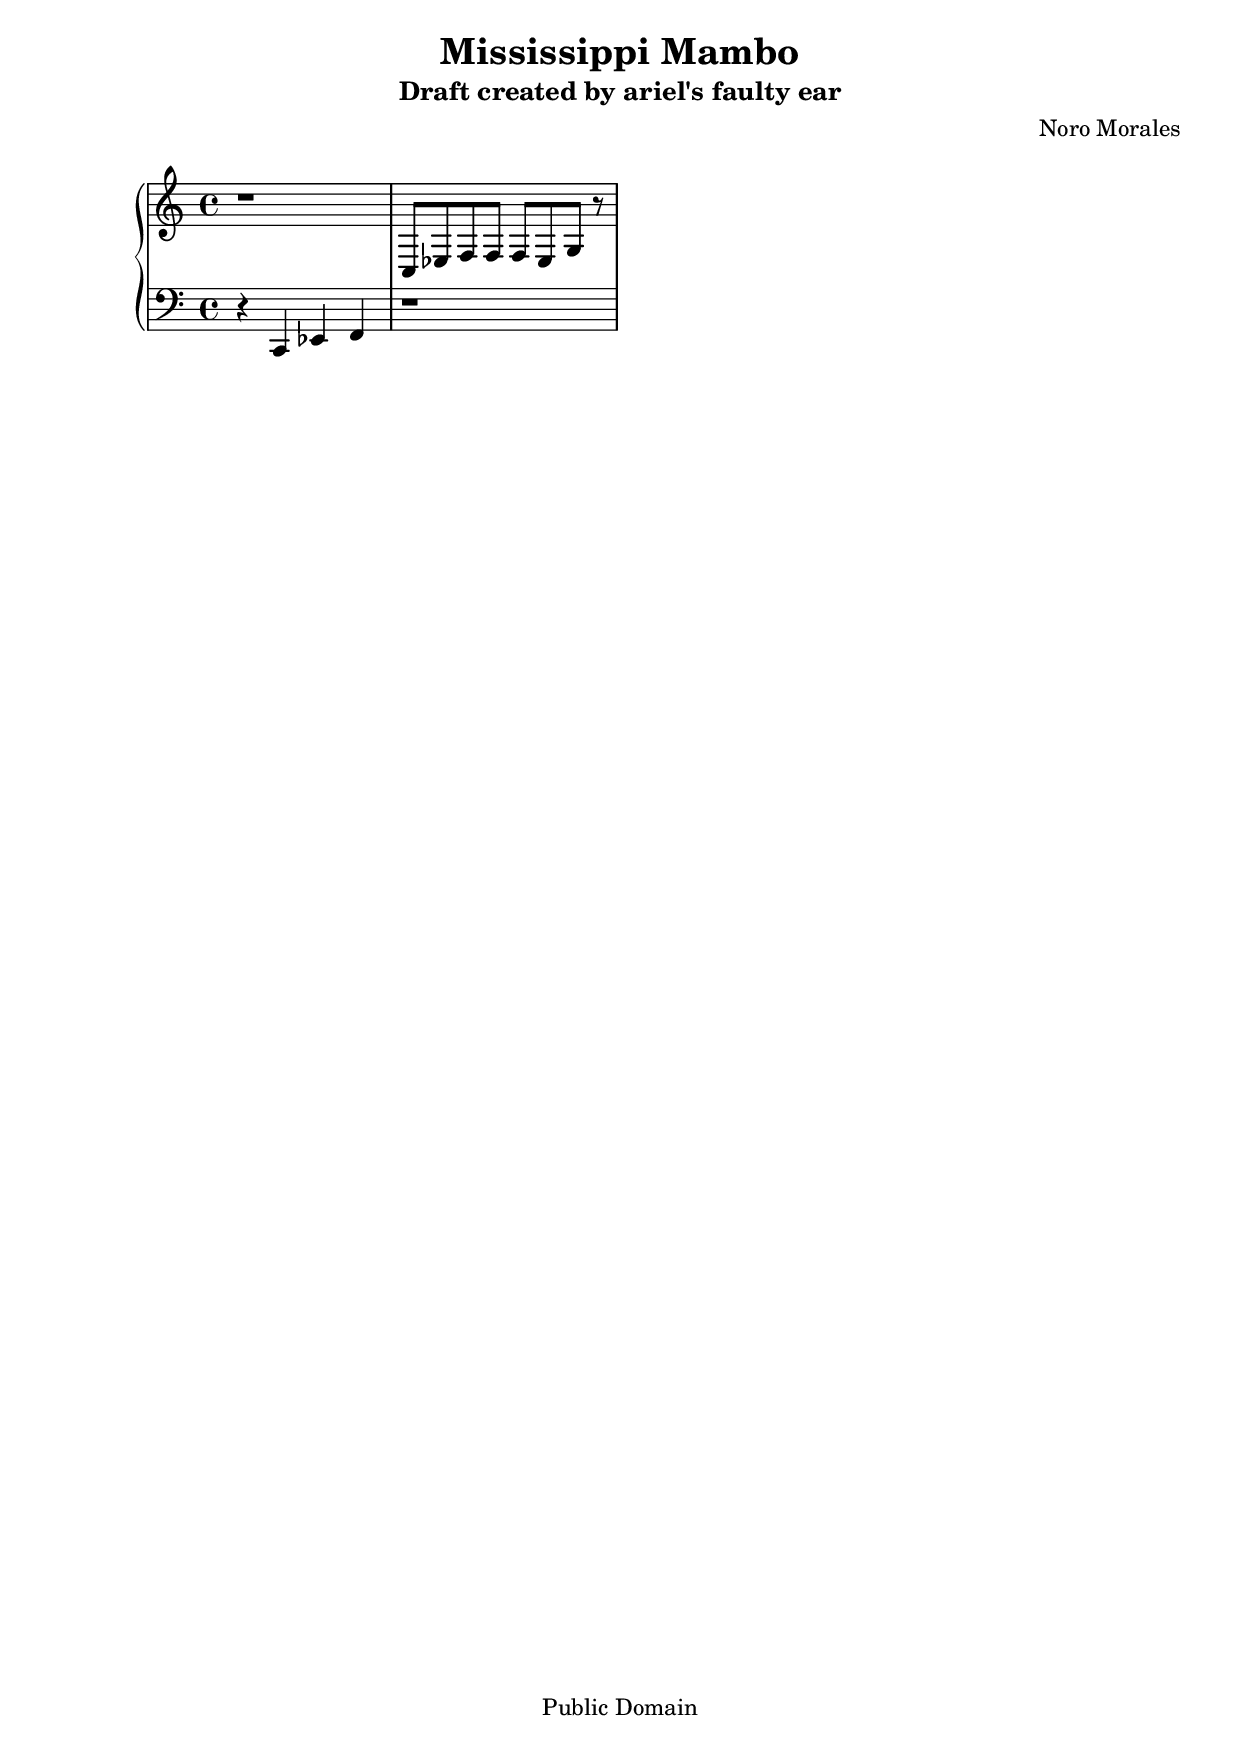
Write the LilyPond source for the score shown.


\version "2.10.33"

\header {
  title = "Mississippi Mambo"
  subtitle = "Draft created by ariel's faulty ear"
  composer = "Noro Morales"
  date = "19"
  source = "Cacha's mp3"
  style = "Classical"
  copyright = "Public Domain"
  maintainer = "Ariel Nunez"
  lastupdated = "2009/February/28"
  version = "0.1"
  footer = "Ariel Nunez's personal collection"
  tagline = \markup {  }
}

 mBreak = { \break }

\score {

 \new PianoStaff
 <<
 \new Staff = "up" {
 \clef treble
 \key a \minor
 \time 4/4
 \override Score.MetronomeMark #'transparent = ##t
 \tempo 4 = 120
 \relative {
   {r1} {c8 ees f f f ees g r }
 }
}

 \new Staff = "down" {
 \clef bass
 \key a \minor
 \time 4/4
\relative c, {
   {r4 c ees f} {r1}
 }
 }
>>

 \layout { }

 \midi { }

}

